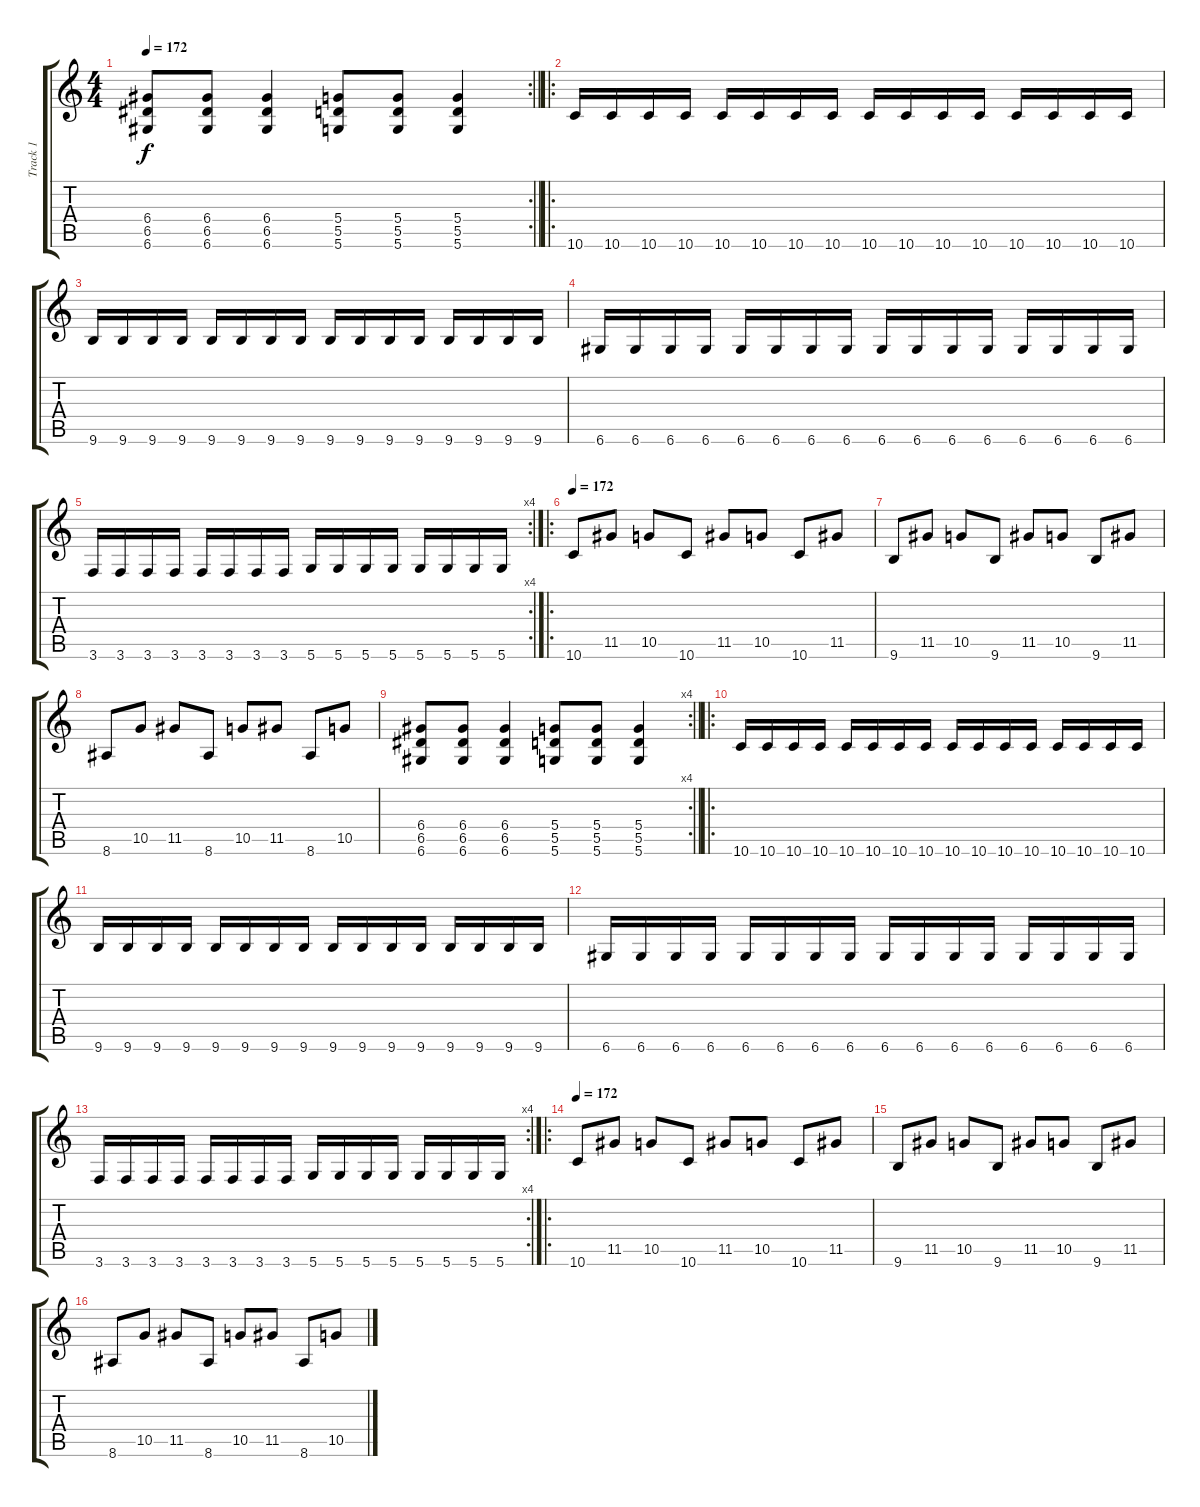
\track ("Track 1" "Track 1") {instrument distortionguitar}
\staff {score tabs}
\tuning (E4 B3 G3 D3 A2 D2) {hide}
\rc 2
\ts (4 4)
\tempo 172
\clef g2
\barLineRight lightlight
\ks c
(6.4 6.5 6.6).8{dy f} (6.4 6.5 6.6).8 (6.4 6.5 6.6).4 (5.4 5.5 5.6).8 (5.4 5.5 5.6).8 (5.4 5.5 5.6).4 |
\ro
10.6.16 10.6.16 10.6.16 10.6.16 10.6.16 10.6.16 10.6.16 10.6.16 10.6.16 10.6.16 10.6.16 10.6.16 10.6.16 10.6.16 10.6.16 10.6.16 |
9.6.16 9.6.16 9.6.16 9.6.16 9.6.16 9.6.16 9.6.16 9.6.16 9.6.16 9.6.16 9.6.16 9.6.16 9.6.16 9.6.16 9.6.16 9.6.16 |
6.6.16 6.6.16 6.6.16 6.6.16 6.6.16 6.6.16 6.6.16 6.6.16 6.6.16 6.6.16 6.6.16 6.6.16 6.6.16 6.6.16 6.6.16 6.6.16 |
\rc 4
3.6.16 3.6.16 3.6.16 3.6.16 3.6.16 3.6.16 3.6.16 3.6.16 5.6.16 5.6.16 5.6.16 5.6.16 5.6.16 5.6.16 5.6.16 5.6.16 |
\ro
\tempo 172
10.6.8 11.5.8 10.5.8 10.6.8 11.5.8 10.5.8 10.6.8 11.5.8 |
9.6.8 11.5.8 10.5.8 9.6.8 11.5.8 10.5.8 9.6.8 11.5.8 |
8.6.8 10.5.8 11.5.8 8.6.8 10.5.8 11.5.8 8.6.8 10.5.8 |
\rc 4
\barLineRight lightlight
(6.4 6.5 6.6).8 (6.4 6.5 6.6).8 (6.4 6.5 6.6).4 (5.4 5.5 5.6).8 (5.4 5.5 5.6).8 (5.4 5.5 5.6).4 |
\ro
10.6.16 10.6.16 10.6.16 10.6.16 10.6.16 10.6.16 10.6.16 10.6.16 10.6.16 10.6.16 10.6.16 10.6.16 10.6.16 10.6.16 10.6.16 10.6.16 |
9.6.16 9.6.16 9.6.16 9.6.16 9.6.16 9.6.16 9.6.16 9.6.16 9.6.16 9.6.16 9.6.16 9.6.16 9.6.16 9.6.16 9.6.16 9.6.16 |
6.6.16 6.6.16 6.6.16 6.6.16 6.6.16 6.6.16 6.6.16 6.6.16 6.6.16 6.6.16 6.6.16 6.6.16 6.6.16 6.6.16 6.6.16 6.6.16 |
\rc 4
3.6.16 3.6.16 3.6.16 3.6.16 3.6.16 3.6.16 3.6.16 3.6.16 5.6.16 5.6.16 5.6.16 5.6.16 5.6.16 5.6.16 5.6.16 5.6.16 |
\ro
\tempo 172
10.6.8 11.5.8 10.5.8 10.6.8 11.5.8 10.5.8 10.6.8 11.5.8 |
9.6.8 11.5.8 10.5.8 9.6.8 11.5.8 10.5.8 9.6.8 11.5.8 |
8.6.8 10.5.8 11.5.8 8.6.8 10.5.8 11.5.8 8.6.8 10.5.8
